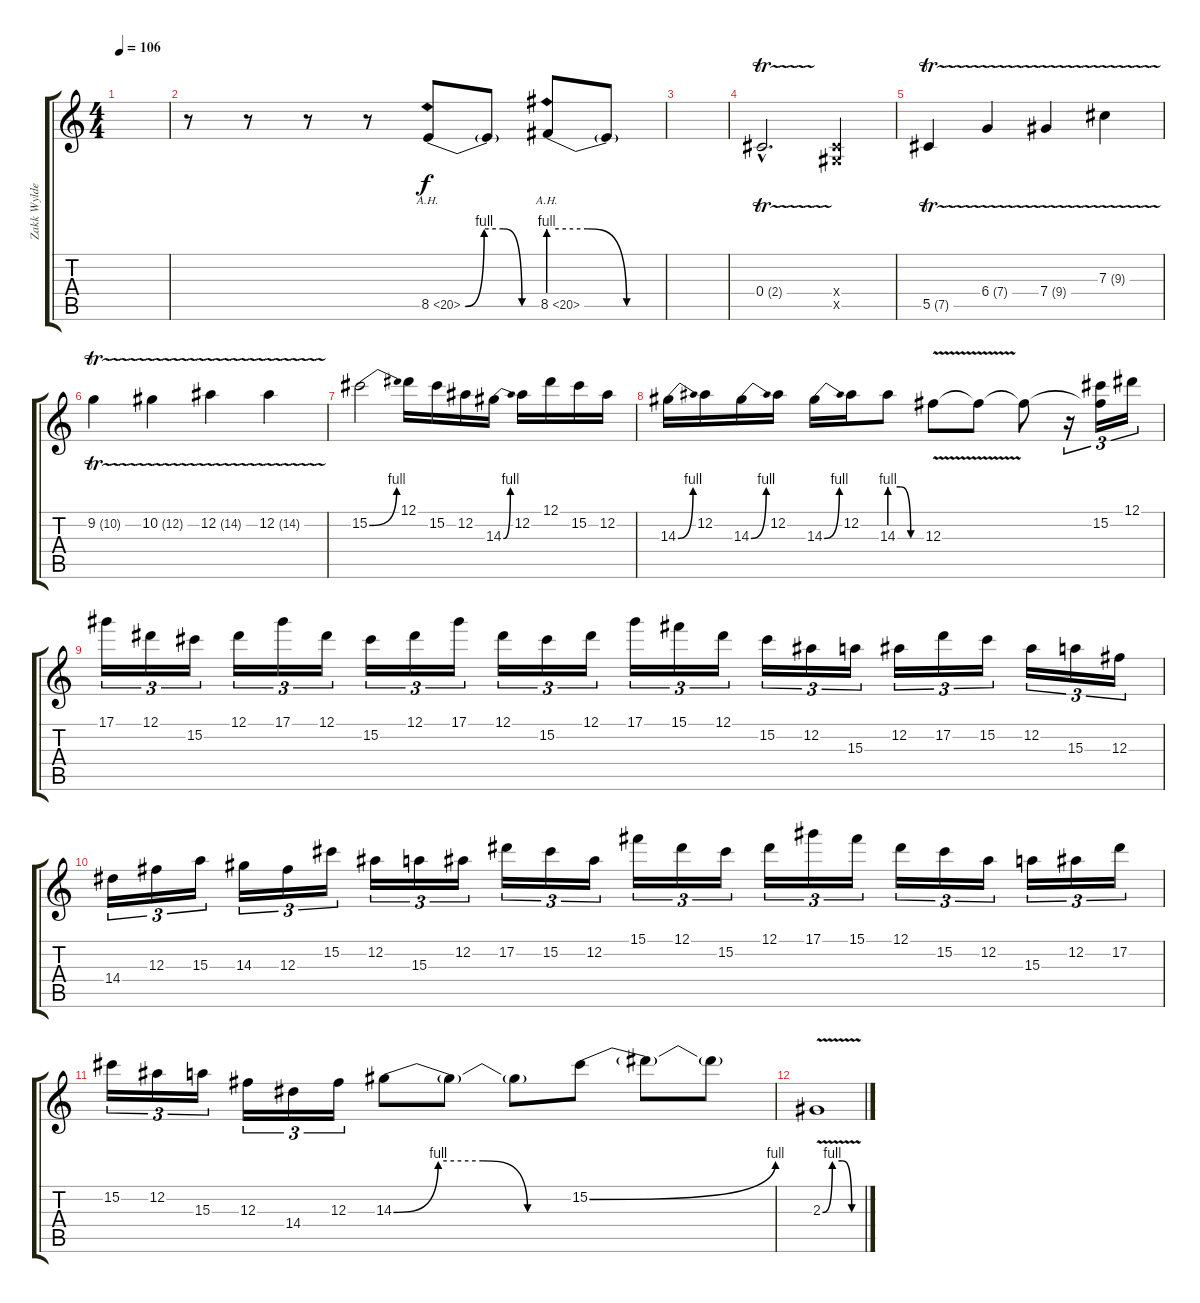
\track ("Zakk Wylde (Lead)" "Zakk Wylde") {instrument overdrivenguitar}
\staff {score tabs}
\tuning (Eb4 Bb3 Gb3 Db3 Ab2 Eb2) {hide}
\ts (4 4)
\tempo 106
\clef g2
\ks c
|
r.8 r.8 r.8 r.8 8.5{be (custom 0 0 15 4 30 4 45 0 60 0) ah 12}.8 8.5{t}.8 8.5{be (custom 0 4 20 4 40 0 60 0) ah 12}.8 8.5{t}.8 |
|
0.4{tr (2 32) hac}.2{d} (0.4{x} 0.5{x}).4 |
5.5{tr (7 32)}.4 6.4{tr (7 32)}.4 7.4{tr (9 32)}.4 7.3{tr (9 32)}.4 |
9.2{tr (10 32)}.4 10.2{tr (12 32)}.4 12.2{tr (14 32)}.4 12.2{tr (14 32)}.4 |
15.2{be (bend 0 0 60 4)}.2 12.1.16 15.2.16 12.2.16 14.3{be (bend 0 0 60 4)}.16 12.2.16 12.1.16 15.2.16 12.2.16 |
14.3{be (bend 0 0 60 4)}.16 12.2.16 14.3{be (bend 0 0 60 4)}.16 12.2.16 14.3{be (bend 0 0 60 4)}.16 12.2.16 14.3{be (custom 0 4 20 4 40 0 60 0)}.8 12.3{v}.8 12.3{t}.8 12.3{t}.8 r.16{tu (3 2)} (15.2 12.3{t}).16{tu (3 2)} 12.1.16{tu (3 2)} |
17.1.16{tu (3 2)} 12.1.16{tu (3 2)} 15.2.16{tu (3 2)} 12.1.16{tu (3 2)} 17.1.16{tu (3 2)} 12.1.16{tu (3 2)} 15.2.16{tu (3 2)} 12.1.16{tu (3 2)} 17.1.16{tu (3 2)} 12.1.16{tu (3 2)} 15.2.16{tu (3 2)} 12.1.16{tu (3 2)} 17.1.16{tu (3 2)} 15.1.16{tu (3 2)} 12.1.16{tu (3 2)} 15.2.16{tu (3 2)} 12.2.16{tu (3 2)} 15.3.16{tu (3 2)} 12.2.16{tu (3 2)} 17.2.16{tu (3 2)} 15.2.16{tu (3 2)} 12.2.16{tu (3 2)} 15.3.16{tu (3 2)} 12.3.16{tu (3 2)} |
14.4.16{tu (3 2)} 12.3.16{tu (3 2)} 15.3.16{tu (3 2)} 14.3.16{tu (3 2)} 12.3.16{tu (3 2)} 15.2.16{tu (3 2)} 12.2.16{tu (3 2)} 15.3.16{tu (3 2)} 12.2.16{tu (3 2)} 17.2.16{tu (3 2)} 15.2.16{tu (3 2)} 12.2.16{tu (3 2)} 15.1.16{tu (3 2)} 12.1.16{tu (3 2)} 15.2.16{tu (3 2)} 12.1.16{tu (3 2)} 17.1.16{tu (3 2)} 15.1.16{tu (3 2)} 12.1.16{tu (3 2)} 15.2.16{tu (3 2)} 12.2.16{tu (3 2)} 15.3.16{tu (3 2)} 12.2.16{tu (3 2)} 17.2.16{tu (3 2)} |
15.2.16{tu (3 2)} 12.2.16{tu (3 2)} 15.3.16{tu (3 2)} 12.3.16{tu (3 2)} 14.4.16{tu (3 2)} 12.3.16{tu (3 2)} 14.3{be (custom 0 0 15 4 30 4 45 0 60 0)}.8 14.3{t}.8 14.3{t}.8 15.2{be (bend 0 0 60 4)}.8 15.2{t}.8 15.2{t}.8 |
2.3{be (custom 0 0 15 4 30 4 45 0 60 0) v}.1
